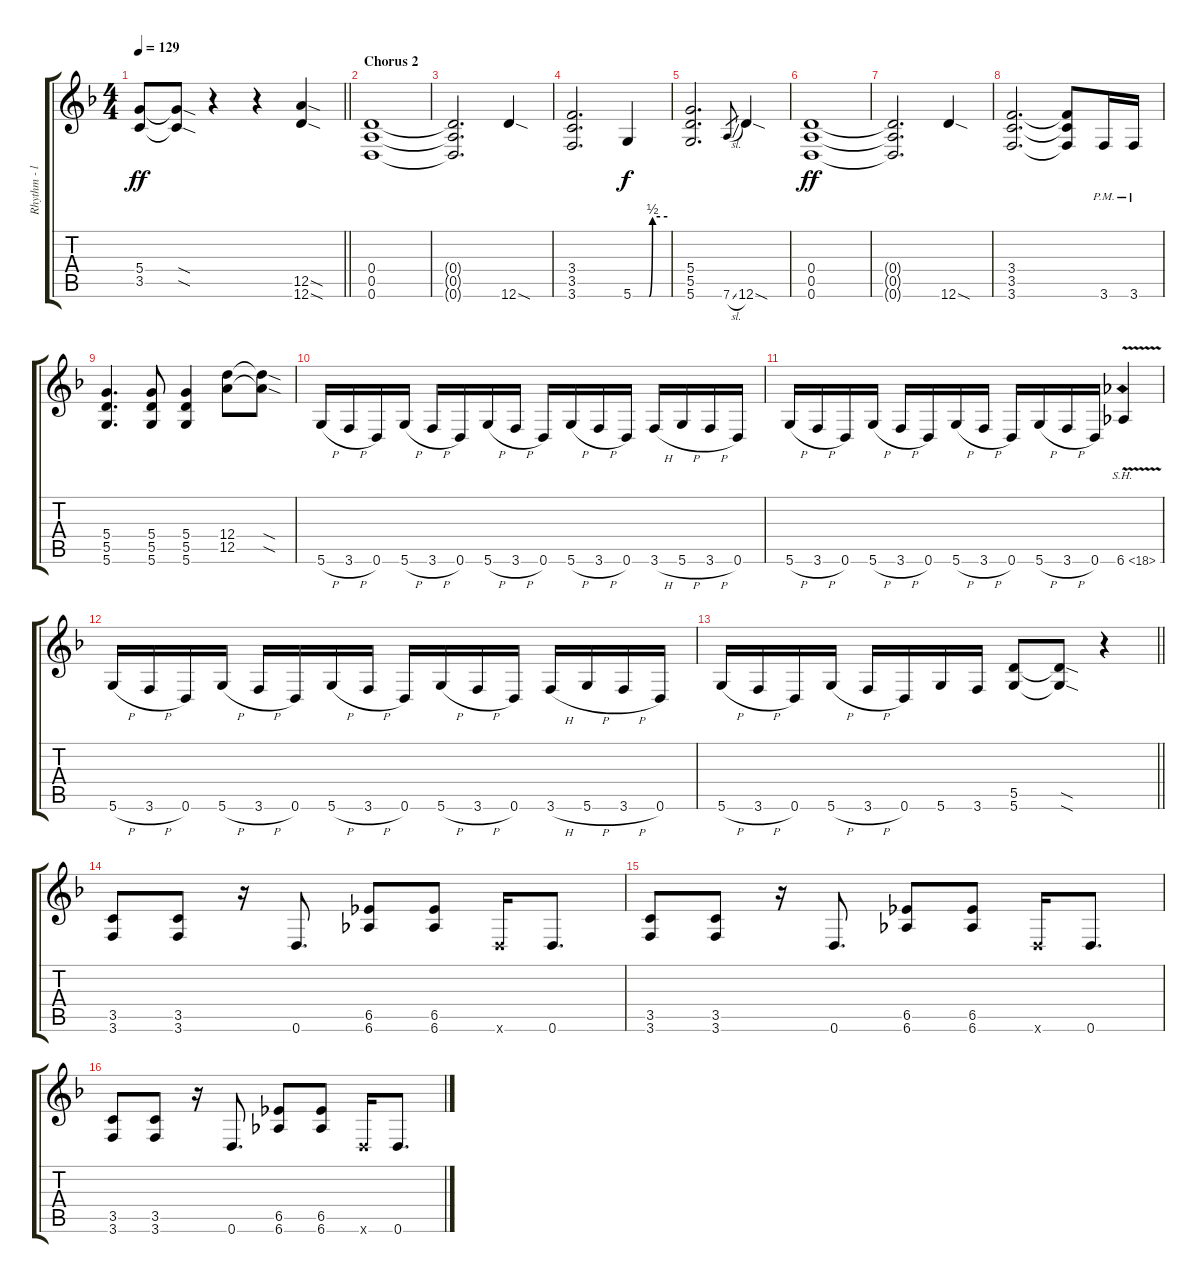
\track ("Rhythm - left" "Rhythm - l") {instrument distortionguitar}
\staff {score tabs}
\tuning (E4 B3 G3 D3 A2 D2) {hide}
\ts (4 4)
\tempo 129
\clef g2
\barLineRight lightlight
\ks dminor
(5.4 3.5).8{dy ff} (5.4{sod t} 3.5{sod t}).8 r.4 r.4 (12.5{sod} 12.6{sod}).4 |
\section ("" "Chorus 2")
(0.4 0.5 0.6).1 |
(0.4{t} 0.5{t} 0.6{t}).2{d} 12.6{sod}.4 |
(3.4 3.5 3.6).2{d} 5.6{be (custom 0 0 28 0 34 2 60 2)}.4{dy f} |
(5.4 5.5 5.6).2{d} 7.6{sl}.8{gr} 12.6{sod}.4 |
(0.4 0.5 0.6).1{dy ff} |
(0.4{t} 0.5{t} 0.6{t}).2{d} 12.6{sod}.4 |
(3.4 3.5 3.6).2{d} (3.4{t} 3.5{t} 3.6{t}).8 3.6{pm}.16 3.6{pm}.16 |
(5.4 5.5 5.6).4{d} (5.4 5.5 5.6).8 (5.4 5.5 5.6).4 (12.4 12.5).8 (12.4{sod t} 12.5{sod t}).8 |
5.6{h}.16 3.6{h}.16 0.6.16 5.6{h}.16 3.6{h}.16 0.6.16 5.6{h}.16 3.6{h}.16 0.6.16 5.6{h}.16 3.6{h}.16 0.6.16 3.6{h}.16 5.6{h}.16 3.6{h}.16 0.6.16 |
5.6{h}.16 3.6{h}.16 0.6.16 5.6{h}.16 3.6{h}.16 0.6.16 5.6{h}.16 3.6{h}.16 0.6.16 5.6{h}.16 3.6{h}.16 0.6.16 6.6{sh 12 v}.4 |
5.6{h}.16 3.6{h}.16 0.6.16 5.6{h}.16 3.6{h}.16 0.6.16 5.6{h}.16 3.6{h}.16 0.6.16 5.6{h}.16 3.6{h}.16 0.6.16 3.6{h}.16 5.6{h}.16 3.6{h}.16 0.6.16 |
\barLineRight lightlight
5.6{h}.16 3.6{h}.16 0.6.16 5.6{h}.16 3.6{h}.16 0.6.16 5.6.16 3.6.16 (5.5 5.6).8 (5.5{sod t} 5.6{sod t}).8 r.4 |
(3.5 3.6).8 (3.5 3.6).8 r.16 0.6.8{d} (6.5 6.6).8 (6.5 6.6).8 0.6{x}.16 0.6.8{d} |
(3.5 3.6).8 (3.5 3.6).8 r.16 0.6.8{d} (6.5 6.6).8 (6.5 6.6).8 0.6{x}.16 0.6.8{d} |
(3.5 3.6).8 (3.5 3.6).8 r.16 0.6.8{d} (6.5 6.6).8 (6.5 6.6).8 0.6{x}.16 0.6.8{d}
